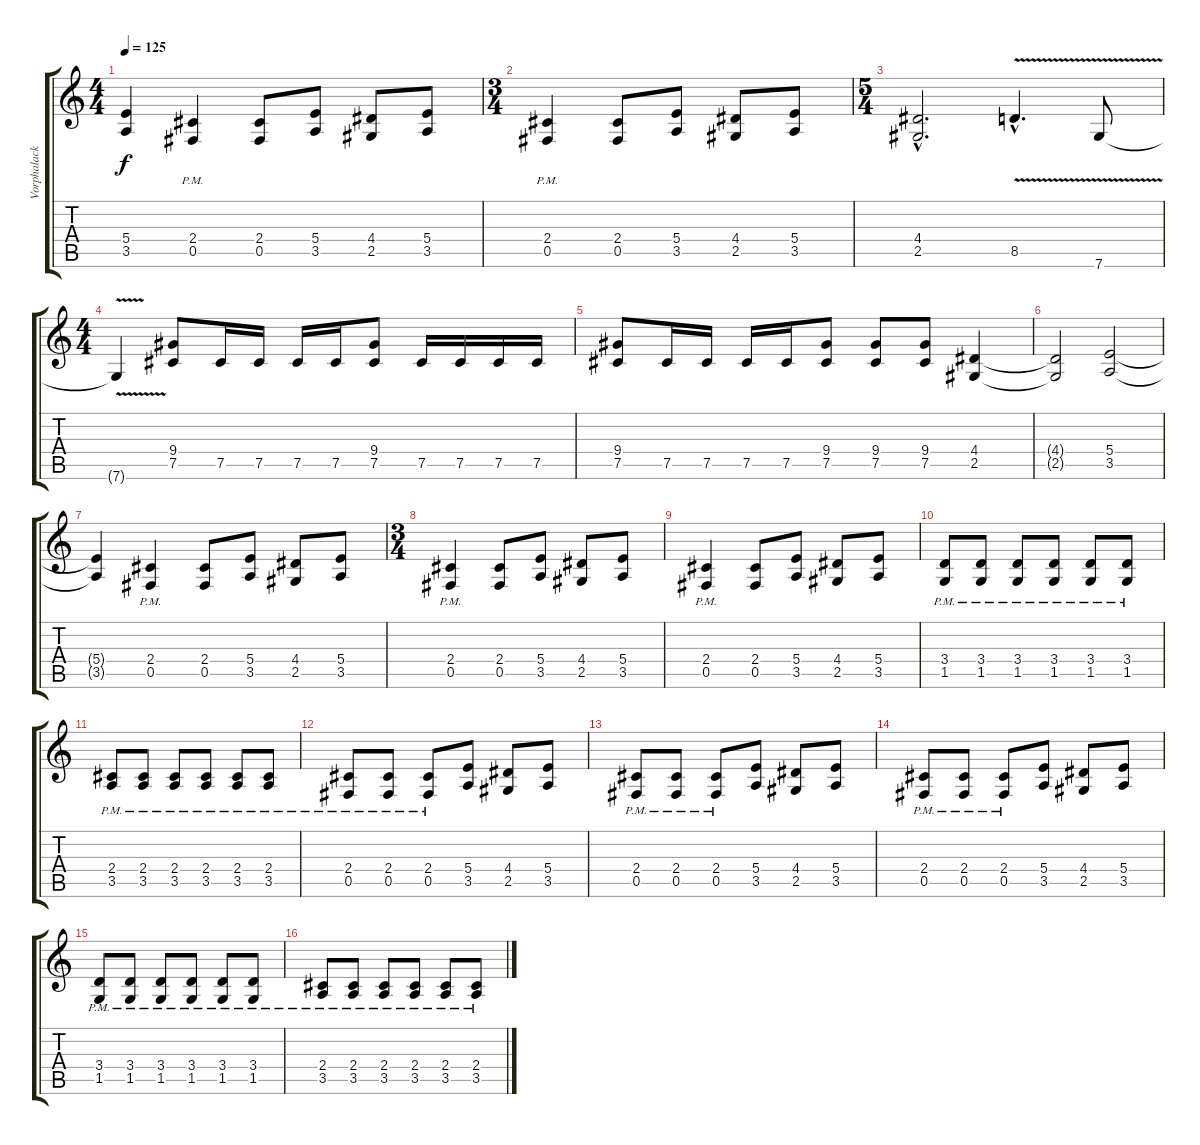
\track ("Vorphalack" "Vorphalack") {instrument distortionguitar}
\staff {score tabs}
\tuning (Db4 Ab3 E3 B2 Gb2 Db2) {hide}
\ts (4 4)
\tempo 125
\clef g2
\ks c
(5.4{t} 3.5{t}).4{dy f} (2.4{pm} 0.5{pm}).4 (2.4 0.5).8 (5.4 3.5).8 (4.4 2.5).8 (5.4 3.5).8 |
\ts (3 4)
(2.4{pm} 0.5{pm}).4 (2.4 0.5).8 (5.4 3.5).8 (4.4 2.5).8 (5.4 3.5).8 |
\ts (5 4)
(4.4{hac} 2.5{hac}).2{d} 8.5{v hac}.4{d} 7.6{v}.8 |
\ts (4 4)
7.6{t}.4 (9.4 7.5).8 7.5.16 7.5.16 7.5.16 7.5.16 (9.4 7.5).8 7.5.16 7.5.16 7.5.16 7.5.16 |
(9.4 7.5).8 7.5.16 7.5.16 7.5.16 7.5.16 (9.4 7.5).8 (9.4 7.5).8 (9.4 7.5).8 (4.4 2.5).4 |
(4.4{t} 2.5{t}).2 (5.4 3.5).2 |
(5.4{t} 3.5{t}).4 (2.4{pm} 0.5{pm}).4 (2.4 0.5).8 (5.4 3.5).8 (4.4 2.5).8 (5.4 3.5).8 |
\ts (3 4)
(2.4{pm} 0.5{pm}).4 (2.4 0.5).8 (5.4 3.5).8 (4.4 2.5).8 (5.4 3.5).8 |
(2.4{pm} 0.5{pm}).4 (2.4 0.5).8 (5.4 3.5).8 (4.4 2.5).8 (5.4 3.5).8 |
(3.4{pm} 1.5{pm}).8 (3.4{pm} 1.5{pm}).8 (3.4{pm} 1.5{pm}).8 (3.4{pm} 1.5{pm}).8 (3.4{pm} 1.5{pm}).8 (3.4{pm} 1.5{pm}).8 |
(2.4{pm} 3.5{pm}).8 (2.4{pm} 3.5{pm}).8 (2.4{pm} 3.5{pm}).8 (2.4{pm} 3.5{pm}).8 (2.4{pm} 3.5{pm}).8 (2.4{pm} 3.5{pm}).8 |
(2.4{pm} 0.5{pm}).8 (2.4{pm} 0.5{pm}).8 (2.4{pm} 0.5{pm}).8 (5.4 3.5).8 (4.4 2.5).8 (5.4 3.5).8 |
(2.4{pm} 0.5{pm}).8 (2.4{pm} 0.5{pm}).8 (2.4{pm} 0.5{pm}).8 (5.4 3.5).8 (4.4 2.5).8 (5.4 3.5).8 |
(2.4{pm} 0.5{pm}).8 (2.4{pm} 0.5{pm}).8 (2.4{pm} 0.5{pm}).8 (5.4 3.5).8 (4.4 2.5).8 (5.4 3.5).8 |
(3.4{pm} 1.5{pm}).8 (3.4{pm} 1.5{pm}).8 (3.4{pm} 1.5{pm}).8 (3.4{pm} 1.5{pm}).8 (3.4{pm} 1.5{pm}).8 (3.4{pm} 1.5{pm}).8 |
(2.4{pm} 3.5{pm}).8 (2.4{pm} 3.5{pm}).8 (2.4{pm} 3.5{pm}).8 (2.4{pm} 3.5{pm}).8 (2.4{pm} 3.5{pm}).8 (2.4{pm} 3.5{pm}).8
